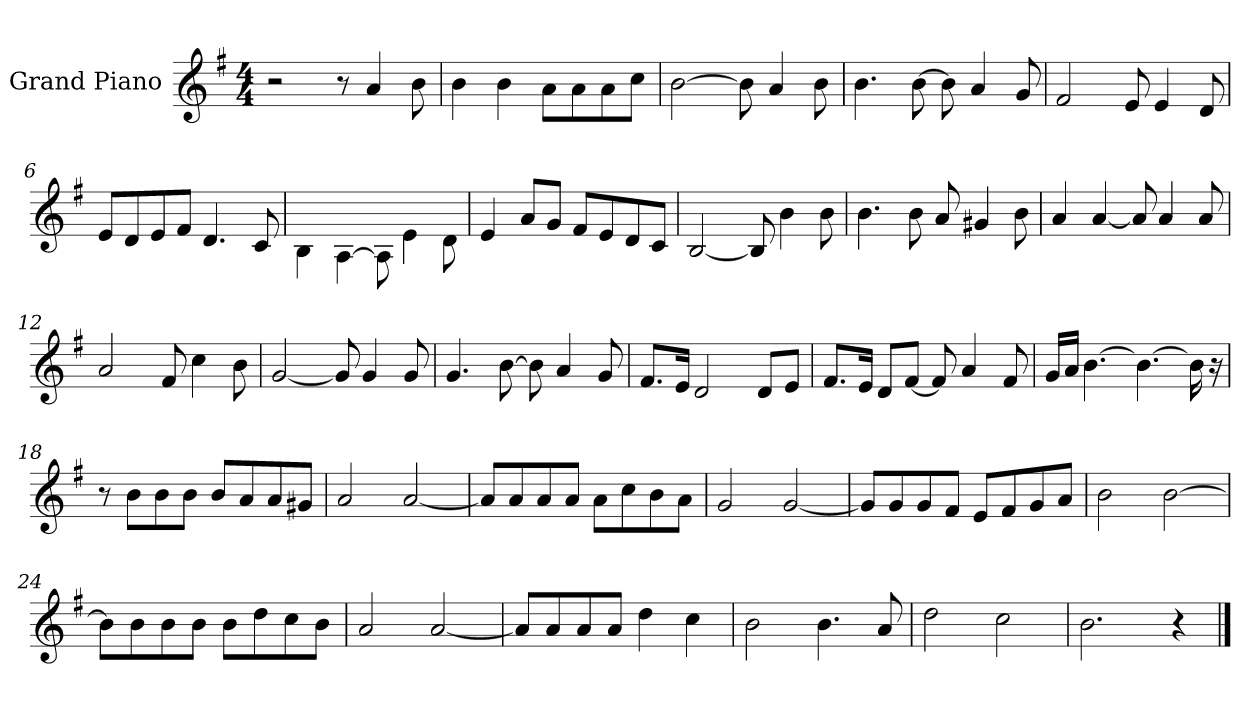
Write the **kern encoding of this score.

**kern
*part1
*staff1
*I"Grand Piano
*I'Pno
*clefG2
*k[f#]
*M4/4
=1
2r
8r
*MM100
4a/
8b\
=2
4b\
4b\
8a\L
8a\
8a\
8cc\J
=3
[2b\
8b\]
4a/
8b\
=4
4.b\
[8b\
8b\]
4a/
8g/
=5
2f#/
8e/
4e/
8d/
=6
8e/L
8d/
8e/
8f#/J
4.d/
8c/
=7
4B\
[4A\
8A\]
4e\
8d\
!!LO:LB:g=z
=8
4e/
8a/L
8g/J
8f#/L
8e/
8d/
8c/J
=9
[2B/
8B/]
4b\
8b\
=10
4.b\
8b\
8a/
4g#X/
8b\
=11
4a/
[4a/
8a/]
4a/
8a/
=12
2a/
8f#/
4cc\
8b\
=13
[2g/
8g/]
4g/
8g/
=14
4.g/
[8b\
8b\]
4a/
8g/
!!LO:LB:g=z
=15
8.f#/L
16e/Jk
2d/
8d/L
8e/J
=16
8.f#/L
16e/Jk
8d/L
[8f#/J
8f#/]
4a/
8f#/
=17
16g/LL
16a/JJ
[4.b\
4.b\_
16b\]
16r
=18
8r
8b\L
8b\
8b\J
8b/L
8a/
8a/
8g#X/J
=19
2a/
[2a/
=20
8a/L]
8a/
8a/
8a/J
8a\L
8cc\
8b\
8a\J
=21
2g/
[2g/
!!LO:LB:g=z
=22
8g/L]
8g/
8g/
8f#/J
8e/L
8f#/
8g/
8a/J
=23
2b\
[2b\
=24
8b\L]
8b\
8b\
8b\J
8b\L
8dd\
8cc\
8b\J
=25
2a/
[2a/
=26
8a/L]
8a/
8a/
8a/J
4dd\
4cc\
=27
2b\
4.b\
8a/
=28
2dd\
2cc\
=29
2.b\
4r
==
*-
